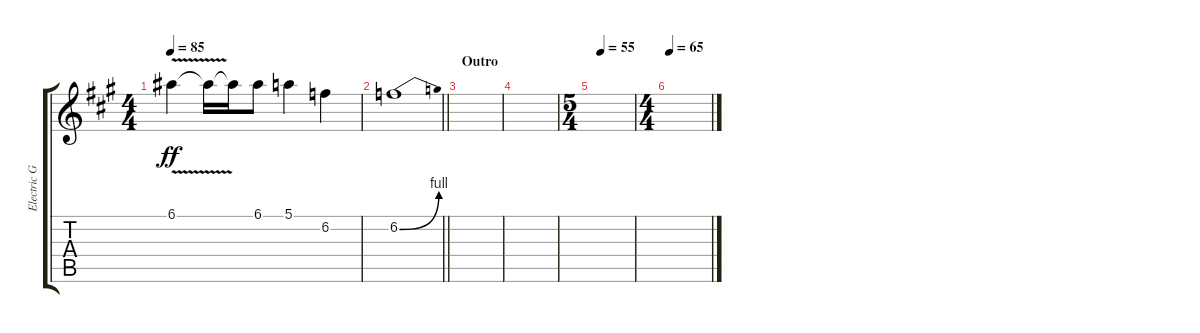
\track ("Electric Guitar (Solo)" "Electric G") {instrument distortionguitar}
\staff {score tabs}
\tuning (E4 B3 G3 D3 A2 E2) {hide}
\ts (4 4)
\tempo 85
\clef g2
\ks a
6.1{v}.4{dy ff} 6.1{t}.16 6.1{t}.16 6.1.8 5.1.4 6.2.4 |
\barLineRight lightlight
6.2{be (bend 0 0 60 4)}.1 |
\section ("" "Outro")
|
|
\ts (5 4)
\tempo (55 0.2)
|
\ts (4 4)
\tempo 65
